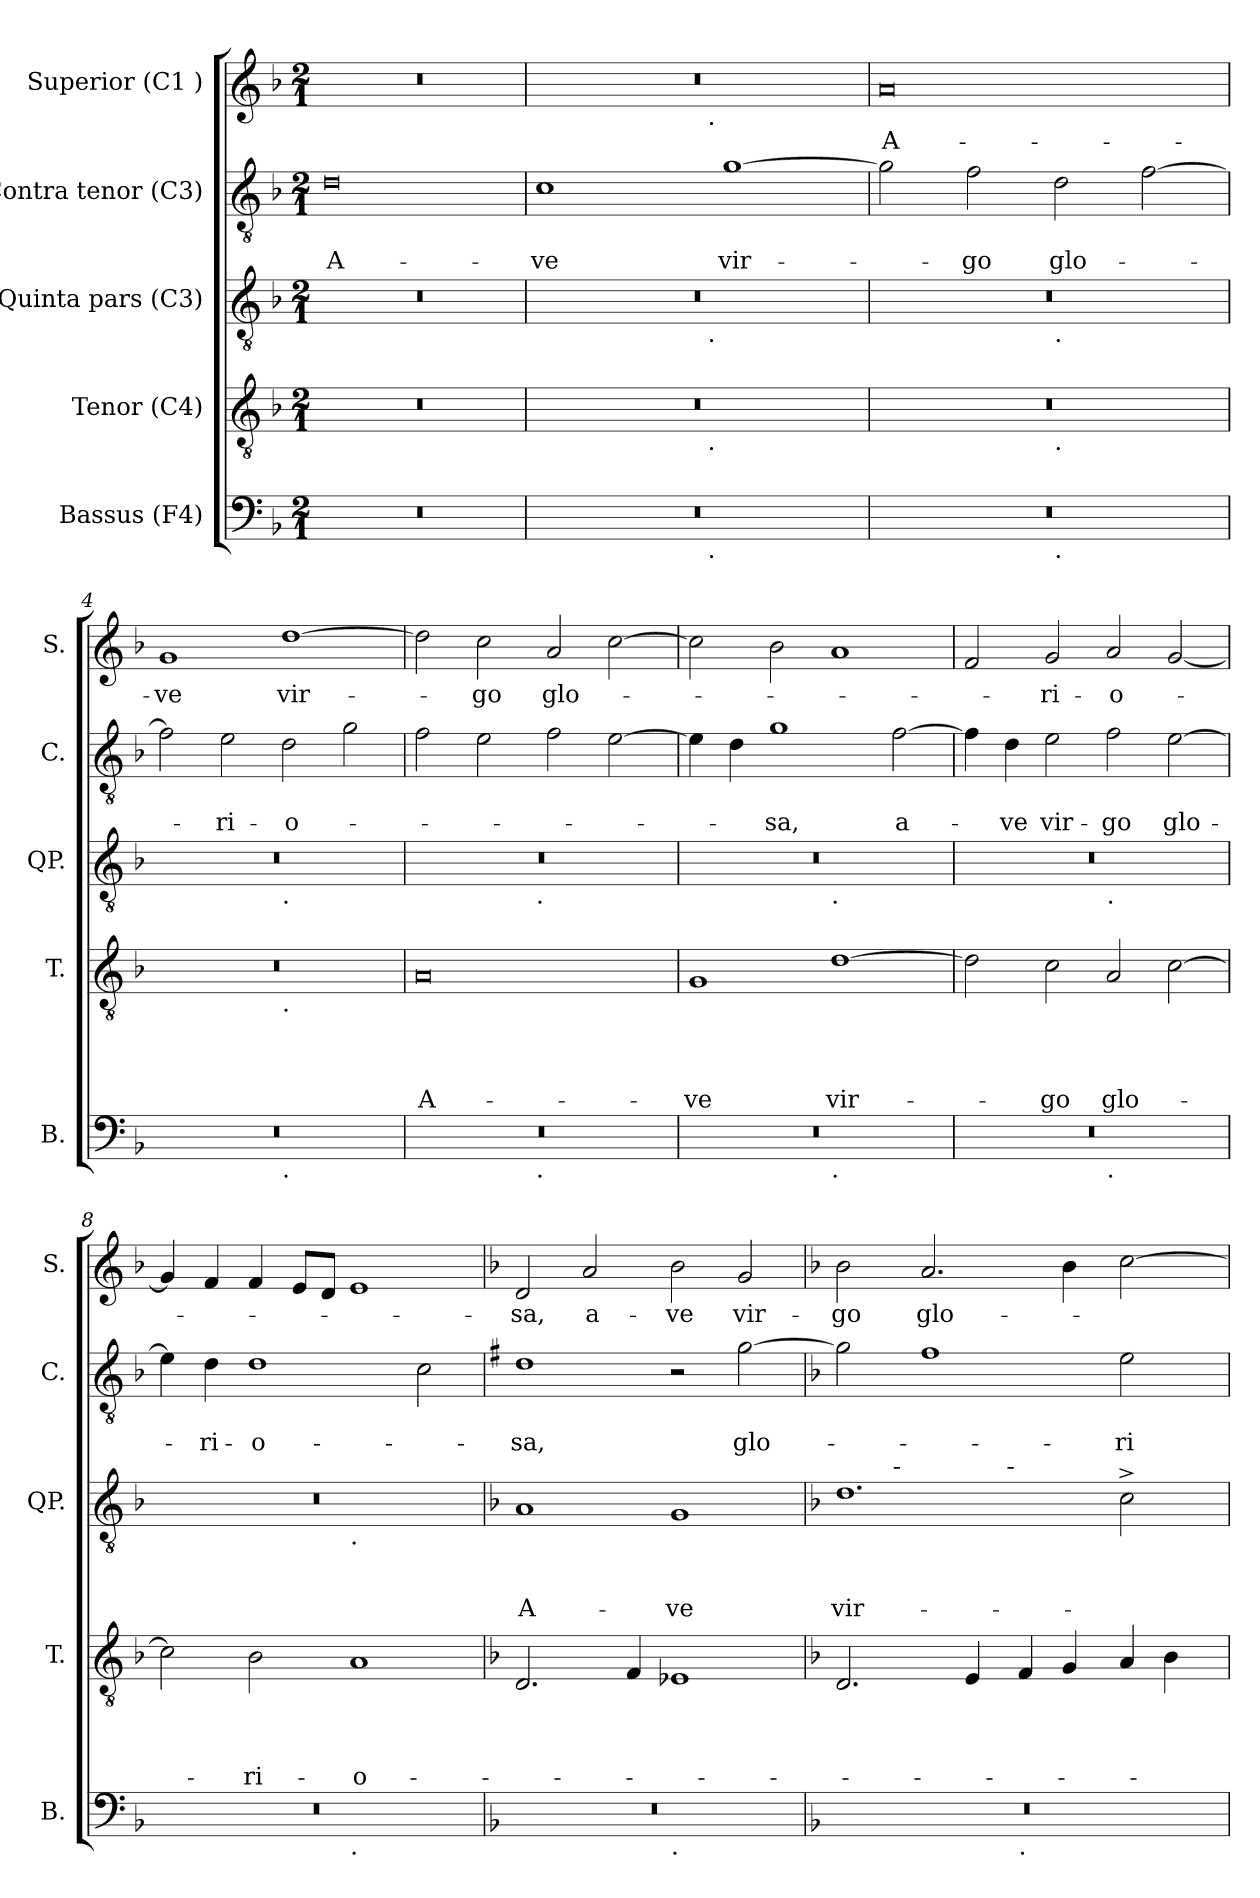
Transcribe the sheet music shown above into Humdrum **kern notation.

**kern	**kern	**text	**text	**text	**text	**kern	**text	**text	**text	**kern	**text	**text	**kern	**text
*part5	*part4	*part4	*part4	*part4	*part4	*part3	*part3	*part3	*part3	*part2	*part2	*part2	*part1	*part1
*staff5	*staff4	*staff4	*staff4	*staff4	*staff4	*staff3	*staff3	*staff3	*staff3	*staff2	*staff2	*staff2	*staff1	*staff1
*I"Bassus (F4)	*I"Tenor (C4)	*	*	*	*	*I"Quinta pars (C3)	*	*	*	*I"Contra tenor (C3)	*	*	*I"Superior (C1 )	*
*I'B.	*I'T.	*	*	*	*	*I'QP.	*	*	*	*I'C.	*	*	*I'S.	*
*clefF4	*clefGv2	*	*	*	*	*clefGv2	*	*	*	*clefGv2	*	*	*clefG2	*
*k[b-]	*k[b-]	*	*	*	*	*k[b-]	*	*	*	*k[b-]	*	*	*k[b-]	*
*F:	*F:	*	*	*	*	*F:	*	*	*	*F:	*	*	*F:	*
*M2/1	*M2/1	*	*	*	*	*M2/1	*	*	*	*M2/1	*	*	*M2/1	*
=1	=1	=1	=1	=1	=1	=1	=1	=1	=1	=1	=1	=1	=1	=1
!	!	!	!	!	!	!	!	!	!	!	!	!LO:LY:b:rj	!	!
0r	0r	.	.	.	.	0r	.	.	.	0d	.	A-	0r	.
=2	=2	=2	=2	=2	=2	=2	=2	=2	=2	=2	=2	=2	=2	=2
!	!	!	!	!	!	!	!	!	!	!	!	!LO:LY:b	!	!
*^	*^	*	*	*	*	*^	*	*	*	*	*	*	*^	*
0r	2ryy	0r	2ryy	.	.	.	.	0r	2ryy	.	.	.	1c	.	-ve	0r	2ryy	.
.	4...ryy	.	4...ryy	.	.	.	.	.	4...ryy	.	.	.	.	.	.	.	4...ryy	.
!	!	!	!	!	!	!	!	!	!	!	!	!	!	!	!	!	!LO:TX:b:t=.	!
!	!	!	!	!	!	!	!	!	!LO:TX:b:t=.	!	!	!	!	!	!	!	!	!
!	!	!	!LO:TX:b:t=.	!	!	!	!	!	!	!	!	!	!	!	!	!	!	!
!	!LO:TX:b:t=.	!	!	!	!	!	!	!	!	!	!	!	!	!	!	!	!	!
.	1ryy	.	1ryy	.	.	.	.	.	1ryy	.	.	.	.	.	.	.	1ryy	.
!	!	!	!	!	!	!	!	!	!	!	!	!	!	!	!LO:LY:b	!	!	!
.	.	.	.	.	.	.	.	.	.	.	.	.	[>1g	.	vir-	.	.	.
.	32ryy	.	32ryy	.	.	.	.	.	32ryy	.	.	.	.	.	.	.	32ryy	.
=3	=3	=3	=3	=3	=3	=3	=3	=3	=3	=3	=3	=3	=3	=3	=3	=3	=3	=3
!	!	!	!	!	!	!	!	!	!	!	!	!	!	!	!	!	!	!LO:LY:b:rj
*	*	*	*	*	*	*	*	*	*	*	*	*	*	*	*	*v	*v	*
0r	1ryy	0r	1ryy	.	.	.	.	0r	1ryy	.	.	.	2g\]	.	.	0a	A-
!	!	!	!	!	!	!	!	!	!	!	!	!	!	!	!LO:LY:b	!	!
.	.	.	.	.	.	.	.	.	.	.	.	.	2f\	.	-go	.	.
!	!	!	!	!	!	!	!	!	!LO:TX:b:t=.	!	!	!	!	!	!	!	!
!	!	!	!LO:TX:b:t=.	!	!	!	!	!	!	!	!	!	!	!	!	!	!
!	!LO:TX:b:t=.	!	!	!	!	!	!	!	!	!	!	!	!	!	!	!	!
!	!	!	!	!	!	!	!	!	!	!	!	!	!	!	!LO:LY:b	!	!
.	1ryy	.	1ryy	.	.	.	.	.	1ryy	.	.	.	2d\	.	glo-	.	.
.	.	.	.	.	.	.	.	.	.	.	.	.	[>2f\	.	.	.	.
=4	=4	=4	=4	=4	=4	=4	=4	=4	=4	=4	=4	=4	=4	=4	=4	=4	=4
!	!	!	!	!	!	!	!	!	!	!	!	!	!	!	!	!	!LO:LY:b
0r	1ryy	0r	1ryy	.	.	.	.	0r	1ryy	.	.	.	2f\]	.	.	1g	-ve
!	!	!	!	!	!	!	!	!	!	!	!	!	!	!	!LO:LY:b	!	!
.	.	.	.	.	.	.	.	.	.	.	.	.	2e\	.	-ri-	.	.
!	!	!	!	!	!	!	!	!	!LO:TX:b:t=.	!	!	!	!	!	!	!	!
!	!	!	!LO:TX:b:t=.	!	!	!	!	!	!	!	!	!	!	!	!	!	!
!	!LO:TX:b:t=.	!	!	!	!	!	!	!	!	!	!	!	!	!	!	!	!
!	!	!	!	!	!	!	!	!	!	!	!	!	!	!	!LO:LY:b	!	!LO:LY:b
.	1ryy	.	1ryy	.	.	.	.	.	1ryy	.	.	.	2d\	.	-o-	[>1dd	vir-
.	.	.	.	.	.	.	.	.	.	.	.	.	2g\	.	.	.	.
=5	=5	=5	=5	=5	=5	=5	=5	=5	=5	=5	=5	=5	=5	=5	=5	=5	=5
!	!	!	!	!	!	!	!LO:LY:b:rj	!	!	!	!	!	!	!	!	!	!
*	*	*v	*v	*	*	*	*	*	*	*	*	*	*	*	*	*	*
0r	2ryy	0A	.	.	.	A-	0r	2ryy	.	.	.	2f\	.	.	2dd\]	.
!	!	!	!	!	!	!	!	!	!	!	!	!	!	!	!	!LO:LY:b
.	4...ryy	.	.	.	.	.	.	4...ryy	.	.	.	2e\	.	.	2cc\	-go
!	!	!	!	!	!	!	!	!LO:TX:b:t=.	!	!	!	!	!	!	!	!
!	!LO:TX:b:t=.	!	!	!	!	!	!	!	!	!	!	!	!	!	!	!
.	1ryy	.	.	.	.	.	.	1ryy	.	.	.	.	.	.	.	.
!	!	!	!	!	!	!	!	!	!	!	!	!	!	!	!	!LO:LY:b
.	.	.	.	.	.	.	.	.	.	.	.	2f\	.	.	2a/	glo-
.	.	.	.	.	.	.	.	.	.	.	.	[<2e\	.	.	[<2cc\	.
.	32ryy	.	.	.	.	.	.	32ryy	.	.	.	.	.	.	.	.
!!LO:LB:g=z
=6	=6	=6	=6	=6	=6	=6	=6	=6	=6	=6	=6	=6	=6	=6	=6	=6
!	!	!	!	!	!	!LO:LY:b	!	!	!	!	!	!	!	!	!	!
0r	1ryy	1G	.	.	.	-ve	0r	1ryy	.	.	.	4e\]	.	.	2cc\]	.
.	.	.	.	.	.	.	.	.	.	.	.	4d\	.	.	.	.
!	!	!	!	!	!	!	!	!	!	!	!	!	!	!LO:LY:b	!	!
.	.	.	.	.	.	.	.	.	.	.	.	1g	.	-sa,	2b-\	.
!	!	!	!	!	!	!	!	!LO:TX:b:t=.	!	!	!	!	!	!	!	!
!	!LO:TX:b:t=.	!	!	!	!	!	!	!	!	!	!	!	!	!	!	!
!	!	!	!	!	!	!LO:LY:b	!	!	!	!	!	!	!	!	!	!
.	1ryy	[>1d	.	.	.	vir-	.	1ryy	.	.	.	.	.	.	1a	.
!	!	!	!	!	!	!	!	!	!	!	!	!	!	!LO:LY:b	!	!
.	.	.	.	.	.	.	.	.	.	.	.	[>2f\	.	a-	.	.
=7	=7	=7	=7	=7	=7	=7	=7	=7	=7	=7	=7	=7	=7	=7	=7	=7
0r	1ryy	2d\]	.	.	.	.	0r	1ryy	.	.	.	4f\]	.	.	2f/	.
!	!	!	!	!	!	!	!	!	!	!	!	!	!	!LO:LY:b	!	!
.	.	.	.	.	.	.	.	.	.	.	.	4d\	.	-ve	.	.
!	!	!	!	!	!	!LO:LY:b	!	!	!	!	!	!	!	!LO:LY:b	!	!LO:LY:b
.	.	2c\	.	.	.	-go	.	.	.	.	.	2e\	.	vir-	2g/	-ri-
!	!	!	!	!	!	!	!	!LO:TX:b:t=.	!	!	!	!	!	!	!	!
!	!LO:TX:b:t=.	!	!	!	!	!	!	!	!	!	!	!	!	!	!	!
!	!	!	!	!	!	!LO:LY:b	!	!	!	!	!	!	!	!LO:LY:b	!	!LO:LY:b
.	1ryy	2A/	.	.	.	glo-	.	1ryy	.	.	.	2f\	.	-go	2a/	-o-
!	!	!	!	!	!	!	!	!	!	!	!	!	!	!LO:LY:b	!	!
.	.	[>2c\	.	.	.	.	.	.	.	.	.	[>2e\	.	glo-	[<2g/	.
=8	=8	=8	=8	=8	=8	=8	=8	=8	=8	=8	=8	=8	=8	=8	=8	=8
0r	1ryy	2c\]	.	.	.	.	0r	1ryy	.	.	.	4e\]	.	.	4g/]	.
!	!	!	!	!	!	!	!	!	!	!	!	!	!	!LO:LY:b	!	!
.	.	.	.	.	.	.	.	.	.	.	.	4d\	.	-ri-	4f/	.
!	!	!	!	!	!	!LO:LY:b	!	!	!	!	!	!	!	!LO:LY:b:rj	!	!
.	.	2B-\	.	.	.	-ri-	.	.	.	.	.	1d	.	-o-	4f/	.
.	.	.	.	.	.	.	.	.	.	.	.	.	.	.	8e/L	.
.	.	.	.	.	.	.	.	.	.	.	.	.	.	.	8d/J	.
!	!	!	!	!	!	!	!	!LO:TX:b:t=.	!	!	!	!	!	!	!	!
!	!LO:TX:b:t=.	!	!	!	!	!	!	!	!	!	!	!	!	!	!	!
!	!	!	!	!	!	!LO:LY:b:rj	!	!	!	!	!	!	!	!	!	!
.	1ryy	1A	.	.	.	-o-	.	1ryy	.	.	.	.	.	.	1e	.
.	.	.	.	.	.	.	.	.	.	.	.	2c\	.	.	.	.
*	*	*	*	*	*	*	*v	*v	*	*	*	*	*	*	*	*
=9	=9	=9	=9	=9	=9	=9	=9	=9	=9	=9	=9	=9	=9	=9	=9
*	*	*	*	*	*	*	*	*	*	*	*k[f#]	*	*	*	*
*	*	*	*	*	*	*	*	*	*	*	*G:	*	*	*	*
*	*	*	*	*	*	*	*^	*	*	*	*	*	*	*	*
!	!	!	!	!	!	!	!	!	!	!	!LO:LY:b	!	!	!LO:LY:b	!	!LO:LY:b
*	*	*	*	*	*	*	*v	*v	*	*	*	*	*	*	*	*
0r	1ryy	2.D/	.	.	.	.	1A	.	.	A-	1d	.	-sa,	2d/	-sa,
!	!	!	!	!	!	!	!	!	!	!	!	!	!	!	!LO:LY:b
.	.	.	.	.	.	.	.	.	.	.	.	.	.	2a/	a-
.	.	4F/	.	.	.	.	.	.	.	.	.	.	.	.	.
!	!LO:TX:b:t=.	!	!	!	!	!	!	!	!	!	!	!	!	!	!
!	!	!	!	!	!	!	!	!	!	!LO:LY:b	!	!	!	!	!LO:LY:b
.	1ryy	1E-X	.	.	.	.	1G	.	.	-ve	2r	.	.	2b-\	-ve
!	!	!	!	!	!	!	!	!	!	!	!	!	!LO:LY:b	!	!LO:LY:b
.	.	.	.	.	.	.	.	.	.	.	[<2g\	.	glo-	2g/	vir-
!!LO:LB:g=z
=10	=10	=10	=10	=10	=10	=10	=10	=10	=10	=10	=10	=10	=10	=10	=10
*	*	*	*	*	*	*	*	*	*	*	*k[b-]	*	*	*	*
*	*	*	*	*	*	*	*	*	*	*	*F:	*	*	*	*
!	!	!	!	!	!	!	!	!	!	!LO:LY:b	!	!	!	!	!LO:LY:b
*	*	*	*	*	*	*	*^	*	*	*	*	*	*	*	*
*	*	*	*	*	*	*	*	*^	*	*	*	*	*	*	*	*
0r	1ryy	2.D/	.	.	.	.	1.d	4.ryy	2ryy	.	.	vir-	2g\]	.	.	2b-\	-go
!	!	!	!	!	!	!	!	!LO:TX:a:t=-	!	!	!	!	!	!	!	!	!
.	.	.	.	.	.	.	.	1ryy	.	.	.	.	.	.	.	.	.
!	!	!	!	!	!	!	!	!	!	!	!	!	!	!	!	!	!LO:LY:b
.	.	.	.	.	.	.	.	.	4...ryy	.	.	.	1f	.	.	2.a/	glo-
.	.	4E/	.	.	.	.	.	.	.	.	.	.	.	.	.	.	.
!	!	!	!	!	!	!	!	!	!LO:TX:a:t=-	!	!	!	!	!	!	!	!
.	.	.	.	.	.	.	.	.	1ryy	.	.	.	.	.	.	.	.
!	!LO:TX:b:t=.	!	!	!	!	!	!	!	!	!	!	!	!	!	!	!	!
.	1ryy	4F/	.	.	.	.	.	.	.	.	.	.	.	.	.	.	.
.	.	4G/	.	.	.	.	.	.	.	.	.	.	.	.	.	4b-\	.
.	.	.	.	.	.	.	.	2ryy	.	.	.	.	.	.	.	.	.
!	!	!	!	!	!	!	!	!	!	!	!	!	!	!	!LO:LY:b	!	!
.	.	4A/	.	.	.	.	2c^>\	.	.	.	.	.	2e\	.	-ri-	[>2cc\	.
.	.	4B-\	.	.	.	.	.	.	.	.	.	.	.	.	.	.	.
.	.	.	.	.	.	.	.	8ryy	.	.	.	.	.	.	.	.	.
.	.	.	.	.	.	.	.	.	32ryy	.	.	.	.	.	.	.	.
*v	*v	*	*	*	*	*	*v	*v	*v	*	*	*	*	*	*	*	*
=	=	=	=	=	=	=	=	=	=	=	=	=	=	=
*-	*-	*-	*-	*-	*-	*-	*-	*-	*-	*-	*-	*-	*-	*-
